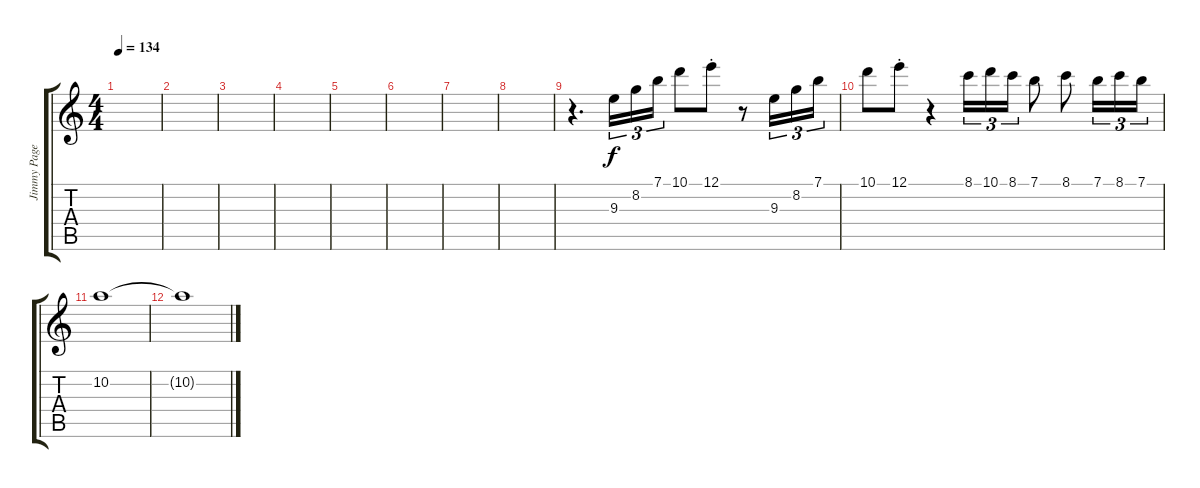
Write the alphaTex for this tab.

\track ("Jimmy Page - Guitar" "Jimmy Page") {instrument overdrivenguitar}
\staff {score tabs}
\tuning (E4 B3 G3 D3 A2 E2) {hide}
\ts (4 4)
\tempo 134
\clef g2
\ks c
|
|
|
|
|
|
|
|
r.4{d} 9.3.16{tu (3 2)} 8.2.16{tu (3 2)} 7.1.16{tu (3 2)} 10.1.8 12.1{st}.8 r.8 9.3.16{tu (3 2)} 8.2.16{tu (3 2)} 7.1.16{tu (3 2)} |
10.1.8 12.1{st}.8 r.4 8.1.16{tu (3 2)} 10.1.16{tu (3 2)} 8.1.16{tu (3 2)} 7.1.8 8.1.8 7.1.16{tu (3 2)} 8.1.16{tu (3 2)} 7.1.16{tu (3 2)} |
10.2.1 |
10.2{t}.1
